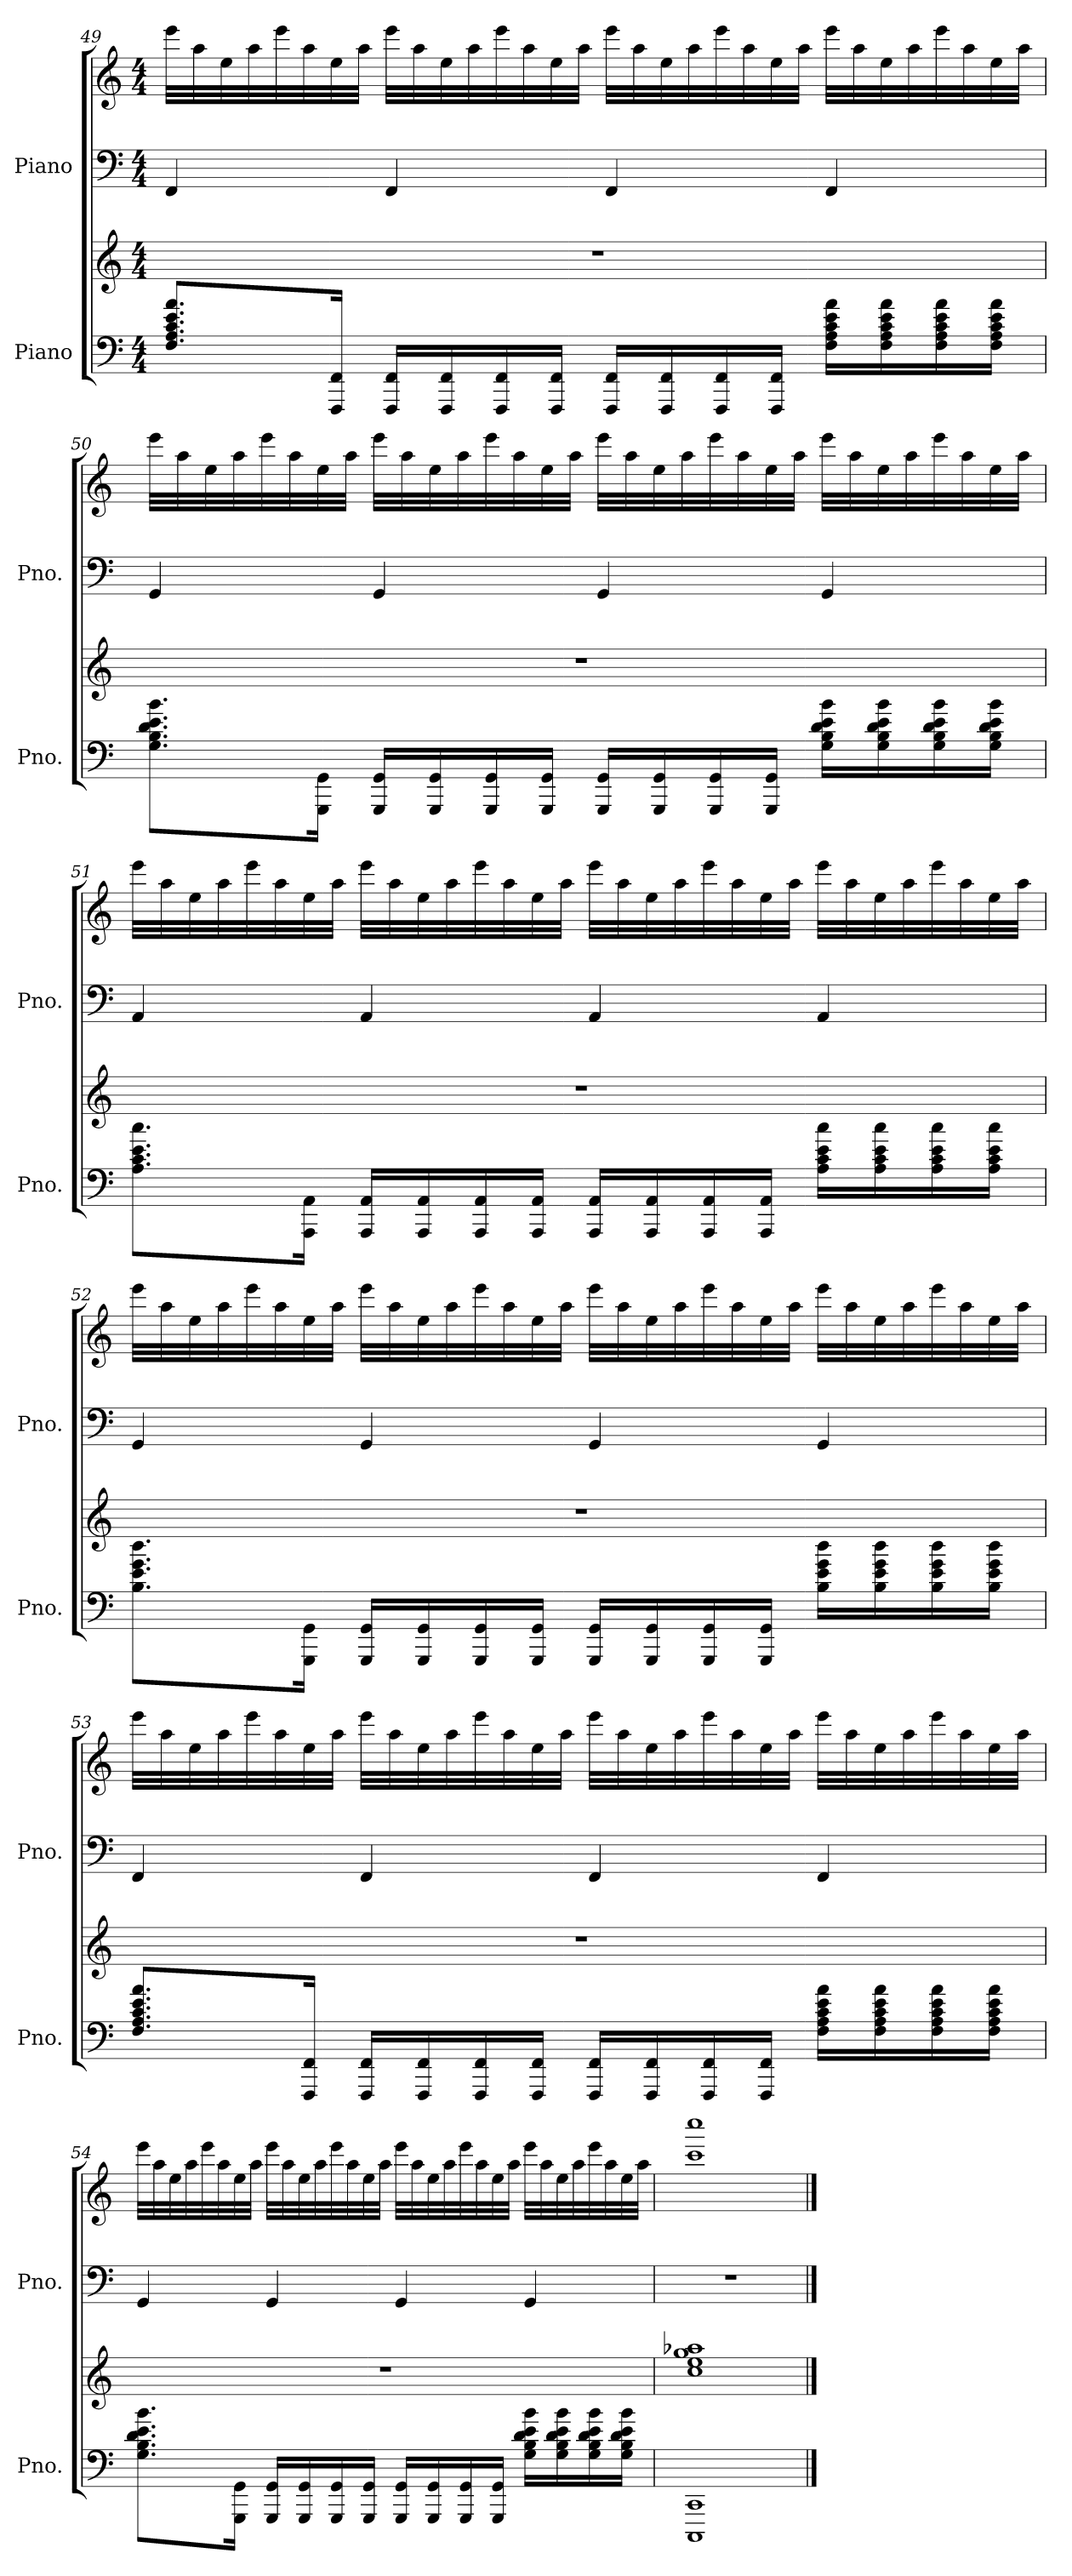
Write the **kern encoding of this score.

**kern	**kern	**kern	**kern
*part2	*part2	*part1	*part1
*staff4	*staff3	*staff2	*staff1
*I"Piano	*	*I"Piano	*
*I'Pno.	*	*I'Pno.	*
!!LO:LB:g=z
*clefF4	*clefG2	*clefF4	*clefG2
*k[]	*k[]	*k[]	*k[]
*M4/4	*M4/4	*M4/4	*M4/4
=49	=49	=49	=49
8.F/ 8.A/ 8.c/ 8.e/ 8.a/L	1r	4FF/	32eee\LLL
.	.	.	32aa\
.	.	.	32ee\
.	.	.	32aa\
.	.	.	32eee\
.	.	.	32aa\
16FFF/ 16FF/Jk	.	.	32ee\
.	.	.	32aa\JJJ
16FFF/ 16FF/LL	.	4FF/	32eee\LLL
.	.	.	32aa\
16FFF/ 16FF/	.	.	32ee\
.	.	.	32aa\
16FFF/ 16FF/	.	.	32eee\
.	.	.	32aa\
16FFF/ 16FF/JJ	.	.	32ee\
.	.	.	32aa\JJJ
16FFF/ 16FF/LL	.	4FF/	32eee\LLL
.	.	.	32aa\
16FFF/ 16FF/	.	.	32ee\
.	.	.	32aa\
16FFF/ 16FF/	.	.	32eee\
.	.	.	32aa\
16FFF/ 16FF/JJ	.	.	32ee\
.	.	.	32aa\JJJ
16F\ 16A\ 16c\ 16e\ 16a\LL	.	4FF/	32eee\LLL
.	.	.	32aa\
16F\ 16A\ 16c\ 16e\ 16a\	.	.	32ee\
.	.	.	32aa\
16F\ 16A\ 16c\ 16e\ 16a\	.	.	32eee\
.	.	.	32aa\
16F\ 16A\ 16c\ 16e\ 16a\JJ	.	.	32ee\
.	.	.	32aa\JJJ
!!LO:LB:g=z
=50	=50	=50	=50
8.G\ 8.B\ 8.d\ 8.e\ 8.b\L	1r	4GG/	32eee\LLL
.	.	.	32aa\
.	.	.	32ee\
.	.	.	32aa\
.	.	.	32eee\
.	.	.	32aa\
16GGG\ 16GG\Jk	.	.	32ee\
.	.	.	32aa\JJJ
16GGG/ 16GG/LL	.	4GG/	32eee\LLL
.	.	.	32aa\
16GGG/ 16GG/	.	.	32ee\
.	.	.	32aa\
16GGG/ 16GG/	.	.	32eee\
.	.	.	32aa\
16GGG/ 16GG/JJ	.	.	32ee\
.	.	.	32aa\JJJ
16GGG/ 16GG/LL	.	4GG/	32eee\LLL
.	.	.	32aa\
16GGG/ 16GG/	.	.	32ee\
.	.	.	32aa\
16GGG/ 16GG/	.	.	32eee\
.	.	.	32aa\
16GGG/ 16GG/JJ	.	.	32ee\
.	.	.	32aa\JJJ
16G\ 16B\ 16d\ 16e\ 16b\LL	.	4GG/	32eee\LLL
.	.	.	32aa\
16G\ 16B\ 16d\ 16e\ 16b\	.	.	32ee\
.	.	.	32aa\
16G\ 16B\ 16d\ 16e\ 16b\	.	.	32eee\
.	.	.	32aa\
16G\ 16B\ 16d\ 16e\ 16b\JJ	.	.	32ee\
.	.	.	32aa\JJJ
!!LO:PB:g=z
=51	=51	=51	=51
8.A\ 8.c\ 8.e\ 8.cc\L	1r	4AA/	32eee\LLL
.	.	.	32aa\
.	.	.	32ee\
.	.	.	32aa\
.	.	.	32eee\
.	.	.	32aa\
16AAA\ 16AA\Jk	.	.	32ee\
.	.	.	32aa\JJJ
16AAA/ 16AA/LL	.	4AA/	32eee\LLL
.	.	.	32aa\
16AAA/ 16AA/	.	.	32ee\
.	.	.	32aa\
16AAA/ 16AA/	.	.	32eee\
.	.	.	32aa\
16AAA/ 16AA/JJ	.	.	32ee\
.	.	.	32aa\JJJ
16AAA/ 16AA/LL	.	4AA/	32eee\LLL
.	.	.	32aa\
16AAA/ 16AA/	.	.	32ee\
.	.	.	32aa\
16AAA/ 16AA/	.	.	32eee\
.	.	.	32aa\
16AAA/ 16AA/JJ	.	.	32ee\
.	.	.	32aa\JJJ
16A\ 16c\ 16e\ 16cc\LL	.	4AA/	32eee\LLL
.	.	.	32aa\
16A\ 16c\ 16e\ 16cc\	.	.	32ee\
.	.	.	32aa\
16A\ 16c\ 16e\ 16cc\	.	.	32eee\
.	.	.	32aa\
16A\ 16c\ 16e\ 16cc\JJ	.	.	32ee\
.	.	.	32aa\JJJ
!!LO:LB:g=z
=52	=52	=52	=52
8.B\ 8.e\ 8.g\ 8.dd\L	1r	4GG/	32eee\LLL
.	.	.	32aa\
.	.	.	32ee\
.	.	.	32aa\
.	.	.	32eee\
.	.	.	32aa\
16GGG\ 16GG\Jk	.	.	32ee\
.	.	.	32aa\JJJ
16GGG/ 16GG/LL	.	4GG/	32eee\LLL
.	.	.	32aa\
16GGG/ 16GG/	.	.	32ee\
.	.	.	32aa\
16GGG/ 16GG/	.	.	32eee\
.	.	.	32aa\
16GGG/ 16GG/JJ	.	.	32ee\
.	.	.	32aa\JJJ
16GGG/ 16GG/LL	.	4GG/	32eee\LLL
.	.	.	32aa\
16GGG/ 16GG/	.	.	32ee\
.	.	.	32aa\
16GGG/ 16GG/	.	.	32eee\
.	.	.	32aa\
16GGG/ 16GG/JJ	.	.	32ee\
.	.	.	32aa\JJJ
16B\ 16e\ 16g\ 16dd\LL	.	4GG/	32eee\LLL
.	.	.	32aa\
16B\ 16e\ 16g\ 16dd\	.	.	32ee\
.	.	.	32aa\
16B\ 16e\ 16g\ 16dd\	.	.	32eee\
.	.	.	32aa\
16B\ 16e\ 16g\ 16dd\JJ	.	.	32ee\
.	.	.	32aa\JJJ
!!LO:LB:g=z
=53	=53	=53	=53
8.F/ 8.A/ 8.c/ 8.e/ 8.a/L	1r	4FF/	32eee\LLL
.	.	.	32aa\
.	.	.	32ee\
.	.	.	32aa\
.	.	.	32eee\
.	.	.	32aa\
16FFF/ 16FF/Jk	.	.	32ee\
.	.	.	32aa\JJJ
16FFF/ 16FF/LL	.	4FF/	32eee\LLL
.	.	.	32aa\
16FFF/ 16FF/	.	.	32ee\
.	.	.	32aa\
16FFF/ 16FF/	.	.	32eee\
.	.	.	32aa\
16FFF/ 16FF/JJ	.	.	32ee\
.	.	.	32aa\JJJ
16FFF/ 16FF/LL	.	4FF/	32eee\LLL
.	.	.	32aa\
16FFF/ 16FF/	.	.	32ee\
.	.	.	32aa\
16FFF/ 16FF/	.	.	32eee\
.	.	.	32aa\
16FFF/ 16FF/JJ	.	.	32ee\
.	.	.	32aa\JJJ
16F\ 16A\ 16c\ 16e\ 16a\LL	.	4FF/	32eee\LLL
.	.	.	32aa\
16F\ 16A\ 16c\ 16e\ 16a\	.	.	32ee\
.	.	.	32aa\
16F\ 16A\ 16c\ 16e\ 16a\	.	.	32eee\
.	.	.	32aa\
16F\ 16A\ 16c\ 16e\ 16a\JJ	.	.	32ee\
.	.	.	32aa\JJJ
!!LO:PB:g=z
=54	=54	=54	=54
8.G\ 8.B\ 8.d\ 8.e\ 8.b\L	1r	4GG/	32eee\LLL
.	.	.	32aa\
.	.	.	32ee\
.	.	.	32aa\
.	.	.	32eee\
.	.	.	32aa\
16GGG\ 16GG\Jk	.	.	32ee\
.	.	.	32aa\JJJ
16GGG/ 16GG/LL	.	4GG/	32eee\LLL
.	.	.	32aa\
16GGG/ 16GG/	.	.	32ee\
.	.	.	32aa\
16GGG/ 16GG/	.	.	32eee\
.	.	.	32aa\
16GGG/ 16GG/JJ	.	.	32ee\
.	.	.	32aa\JJJ
16GGG/ 16GG/LL	.	4GG/	32eee\LLL
.	.	.	32aa\
16GGG/ 16GG/	.	.	32ee\
.	.	.	32aa\
16GGG/ 16GG/	.	.	32eee\
.	.	.	32aa\
16GGG/ 16GG/JJ	.	.	32ee\
.	.	.	32aa\JJJ
16G\ 16B\ 16d\ 16e\ 16b\LL	.	4GG/	32eee\LLL
.	.	.	32aa\
16G\ 16B\ 16d\ 16e\ 16b\	.	.	32ee\
.	.	.	32aa\
16G\ 16B\ 16d\ 16e\ 16b\	.	.	32eee\
.	.	.	32aa\
16G\ 16B\ 16d\ 16e\ 16b\JJ	.	.	32ee\
.	.	.	32aa\JJJ
=55	=55	=55	=55
1CCC 1CC	1cc 1ee 1gg 1aa-X	1r	1ccc 1cccc
==	==	==	==
*-	*-	*-	*-
